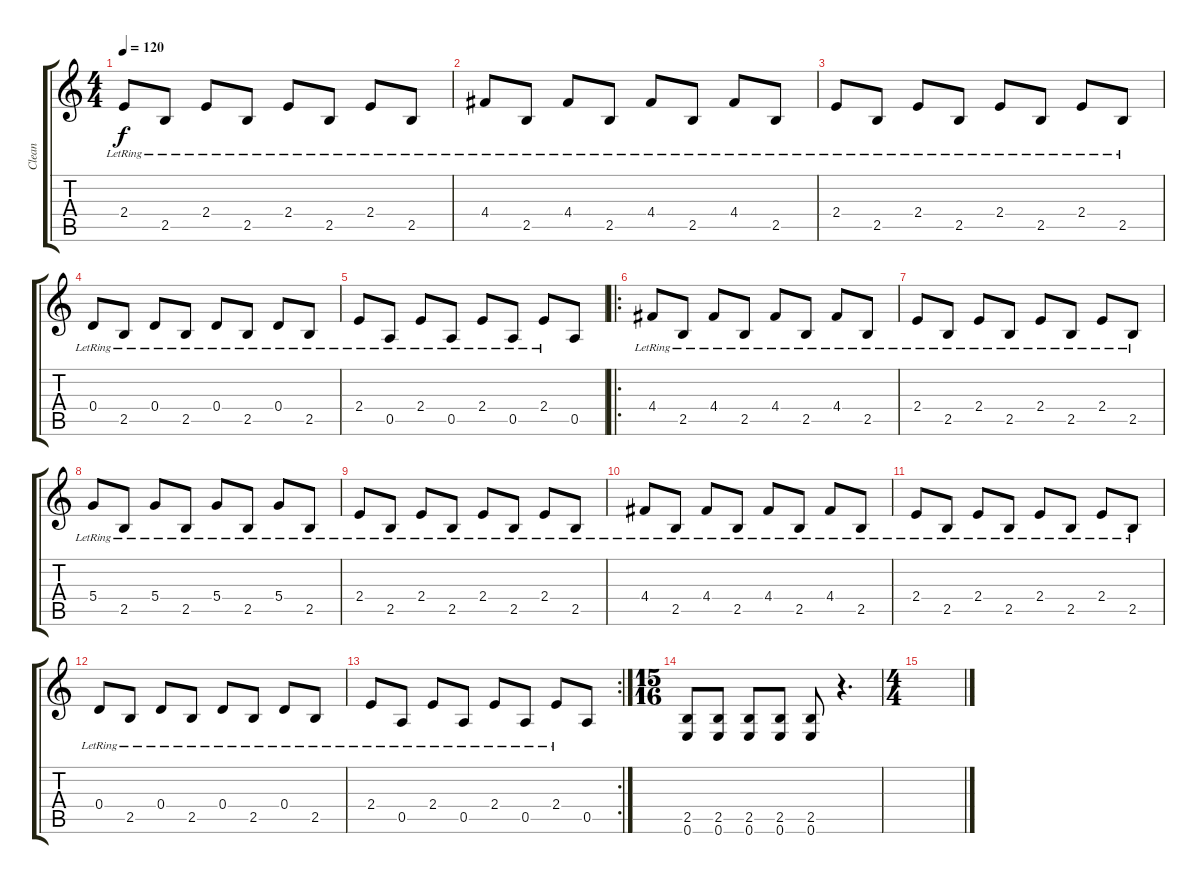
\track ("Clean" "Clean") {instrument electricguitarclean}
\staff {score tabs}
\tuning (E4 B3 G3 D3 A2 E2) {hide}
\ts (4 4)
\tempo 120
\clef g2
\ks c
2.4{lr}.8{dy f} 2.5{lr}.8 2.4{lr}.8 2.5{lr}.8 2.4{lr}.8 2.5{lr}.8 2.4{lr}.8 2.5{lr}.8 |
4.4{lr}.8 2.5{lr}.8 4.4{lr}.8 2.5{lr}.8 4.4{lr}.8 2.5{lr}.8 4.4{lr}.8 2.5{lr}.8 |
2.4{lr}.8 2.5{lr}.8 2.4{lr}.8 2.5{lr}.8 2.4{lr}.8 2.5{lr}.8 2.4{lr}.8 2.5{lr}.8 |
0.4{lr}.8 2.5{lr}.8 0.4{lr}.8 2.5{lr}.8 0.4{lr}.8 2.5{lr}.8 0.4{lr}.8 2.5{lr}.8 |
2.4{lr}.8 0.5{lr}.8 2.4{lr}.8 0.5{lr}.8 2.4{lr}.8 0.5{lr}.8 2.4{lr}.8 0.5.8 |
\ro
4.4{lr}.8 2.5{lr}.8 4.4{lr}.8 2.5{lr}.8 4.4{lr}.8 2.5{lr}.8 4.4{lr}.8 2.5{lr}.8 |
2.4{lr}.8 2.5{lr}.8 2.4{lr}.8 2.5{lr}.8 2.4{lr}.8 2.5{lr}.8 2.4{lr}.8 2.5{lr}.8 |
5.4{lr}.8 2.5{lr}.8 5.4{lr}.8 2.5{lr}.8 5.4{lr}.8 2.5{lr}.8 5.4{lr}.8 2.5{lr}.8 |
2.4{lr}.8 2.5{lr}.8 2.4{lr}.8 2.5{lr}.8 2.4{lr}.8 2.5{lr}.8 2.4{lr}.8 2.5{lr}.8 |
4.4{lr}.8 2.5{lr}.8 4.4{lr}.8 2.5{lr}.8 4.4{lr}.8 2.5{lr}.8 4.4{lr}.8 2.5{lr}.8 |
2.4{lr}.8 2.5{lr}.8 2.4{lr}.8 2.5{lr}.8 2.4{lr}.8 2.5{lr}.8 2.4{lr}.8 2.5{lr}.8 |
0.4{lr}.8 2.5{lr}.8 0.4{lr}.8 2.5{lr}.8 0.4{lr}.8 2.5{lr}.8 0.4{lr}.8 2.5{lr}.8 |
\rc 2
2.4{lr}.8 0.5{lr}.8 2.4{lr}.8 0.5{lr}.8 2.4{lr}.8 0.5{lr}.8 2.4{lr}.8 0.5.8 |
\ts (15 16)
(2.5 0.6).8 (2.5 0.6).8 (2.5 0.6).8 (2.5 0.6).8 (2.5 0.6).8 r.4{d} |
\ts (4 4)
